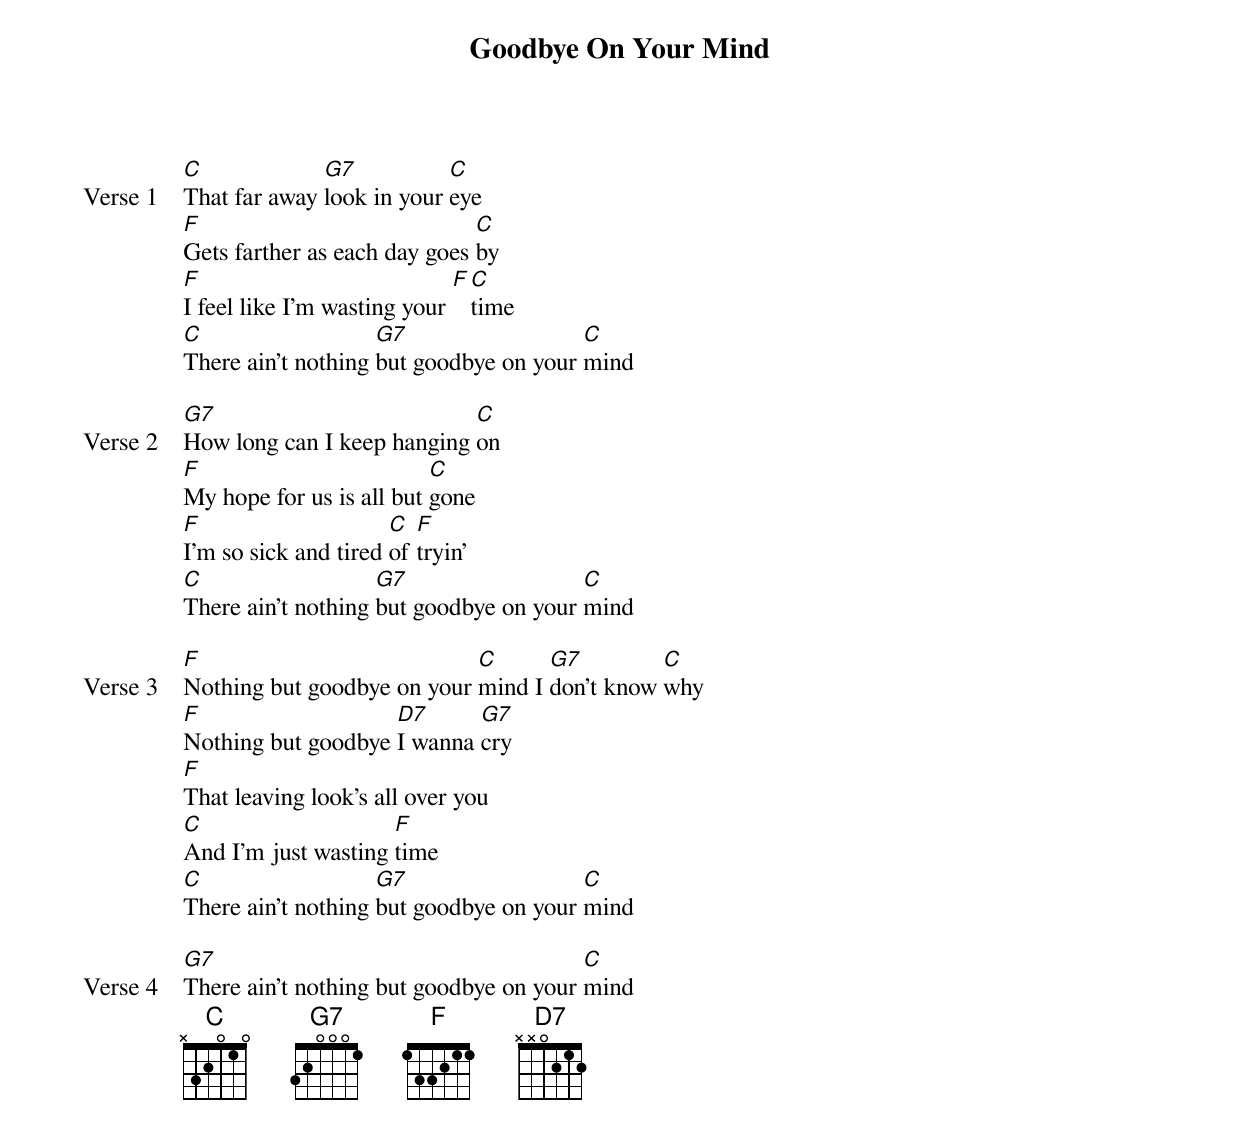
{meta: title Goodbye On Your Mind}
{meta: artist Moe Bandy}
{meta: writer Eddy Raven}

{start_of_verse: Verse 1}
[C]That far away [G7]look in your [C]eye
[F]Gets farther as each day goes [C]by
[F]I feel like I'm wasting your [F][C]time
[C]There ain't nothing [G7]but goodbye on your [C]mind
{end_of_verse}

{start_of_verse: Verse 2}
[G7]How long can I keep hanging [C]on
[F]My hope for us is all but [C]gone
[F]I'm so sick and tired [C]of [F]tryin'
[C]There ain't nothing [G7]but goodbye on your [C]mind
{end_of_verse}

{start_of_verse: Verse 3}
[F]Nothing but goodbye on your [C]mind I [G7]don't know [C]why
[F]Nothing but goodbye [D7]I wanna [G7]cry
[F]That leaving look's all over you
[C]And I'm just wasting [F]time
[C]There ain't nothing [G7]but goodbye on your [C]mind
{end_of_verse}

{start_of_verse: Verse 4}
[G7]There ain't nothing but goodbye on your [C]mind
{end_of_verse}
